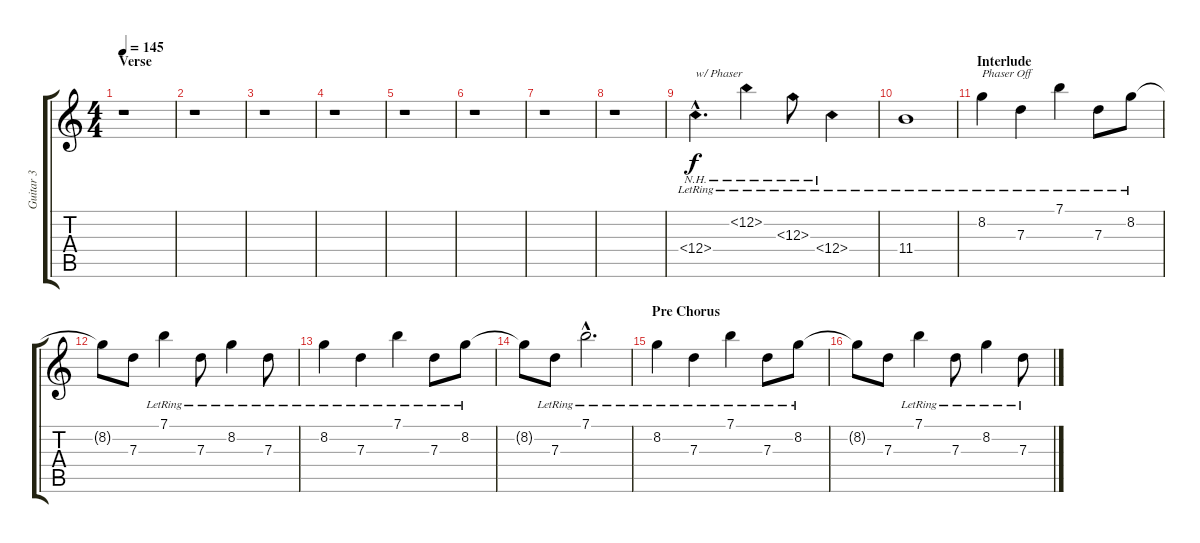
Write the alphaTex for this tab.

\track ("Guitar 3" "Guitar 3") {instrument electricguitarclean}
\staff {score tabs}
\tuning (E4 B3 G3 C3 G2 E2) {hide}
\ts (4 4)
\section ("" "Verse")
\tempo 145
\clef g2
\ks c
r.1{dy f} |
r.1 |
r.1 |
r.1 |
r.1 |
r.1 |
r.1 |
r.1 |
12.4{nh hac lr}.4{d txt "w/ Phaser" instrument lead1square} 12.2{nh lr}.4 12.3{nh lr}.8 12.4{nh lr}.4 |
11.4{lr}.1 |
\section ("" "Interlude")
8.2{lr}.4{txt "Phaser Off" instrument electricguitarclean} 7.3{lr}.4 7.1{lr}.4 7.3{lr}.8 8.2{lr}.8 |
8.2{t}.8 7.3.8 7.1{lr}.4 7.3{lr}.8 8.2{lr}.4 7.3{lr}.8 |
8.2{lr}.4 7.3{lr}.4 7.1{lr}.4 7.3{lr}.8 8.2{lr}.8 |
8.2{t}.8 7.3{lr}.8 7.1{hac lr}.2{d} |
\section ("" "Pre Chorus")
8.2{lr}.4 7.3{lr}.4 7.1{lr}.4 7.3{lr}.8 8.2{lr}.8 |
8.2{t}.8 7.3.8 7.1{lr}.4 7.3{lr}.8 8.2{lr}.4 7.3{lr}.8
